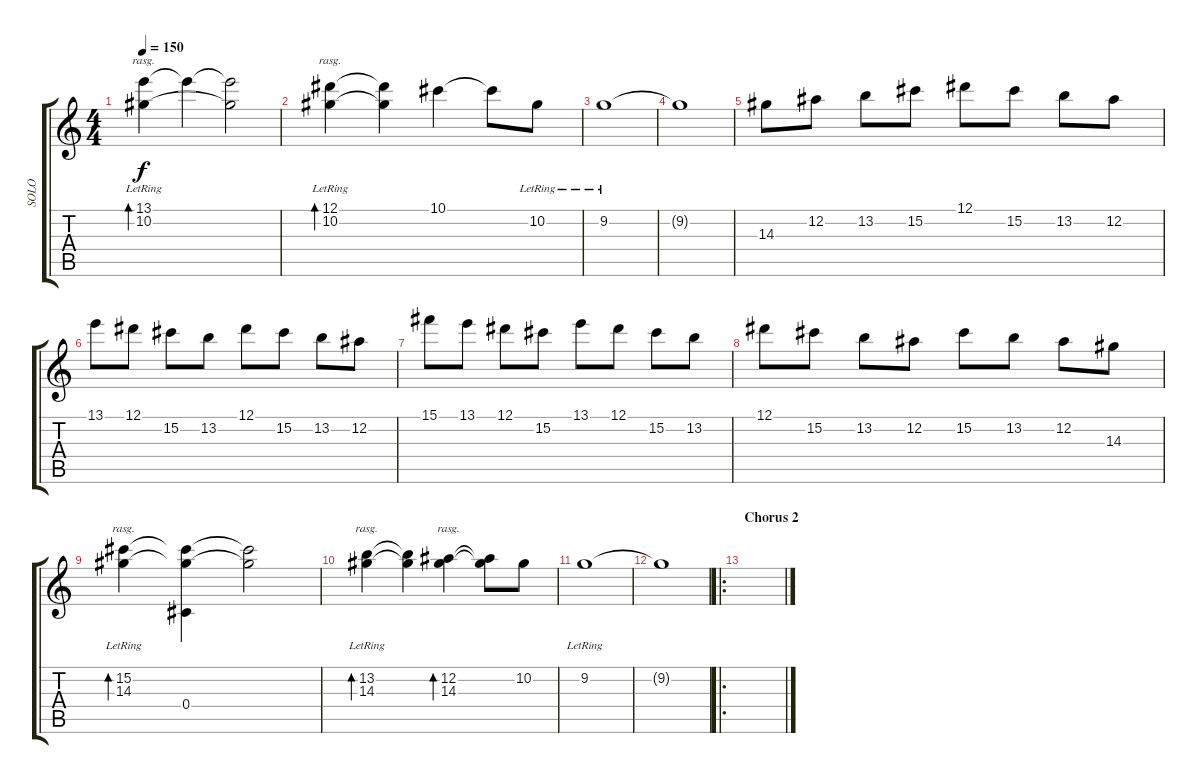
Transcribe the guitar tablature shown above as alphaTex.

\track ("SOLO" "SOLO") {instrument electricguitarjazz}
\staff {score tabs}
\tuning (Eb4 Bb3 Gb3 Db3 Ab2 Db2) {hide}
\ts (4 4)
\tempo 150
\clef g2
\ks c
(13.1{lr} 10.2{lr}).4{bd 240 rasg ii dy f} 13.1{t}.4 (13.1{t} 10.2{t}).2 |
(12.1{lr} 10.2{lr}).4{bd 240 rasg ii} (12.1{t} 10.2{t}).4 10.1.4 10.1{t}.8 10.2{lr}.8 |
9.2{lr}.1 |
9.2{t}.1 |
14.3.8{balance 8} 12.2.8 13.2.8 15.2.8 12.1.8 15.2.8 13.2.8 12.2.8 |
13.1.8 12.1.8 15.2.8 13.2.8 12.1.8 15.2.8 13.2.8 12.2.8 |
15.1.8 13.1.8 12.1.8 15.2.8 13.1.8 12.1.8 15.2.8 13.2.8 |
12.1.8 15.2.8 13.2.8 12.2.8 15.2.8 13.2.8 12.2.8 14.3.8 |
(15.2{lr} 14.3).4{bd 480 rasg ii} (15.2{t} 14.3{t} 0.4).4 (15.2{t} 14.3{t}).2 |
(13.2{lr} 14.3).4{bd 480 rasg ii} (13.2{t} 14.3{t}).4 (12.2 14.3).4{bd 480 rasg ii} (12.2{t} 14.3{t}).8 10.2.8 |
9.2{lr}.1 |
9.2{t}.1 |
\ro
\section ("" "Chorus 2")
